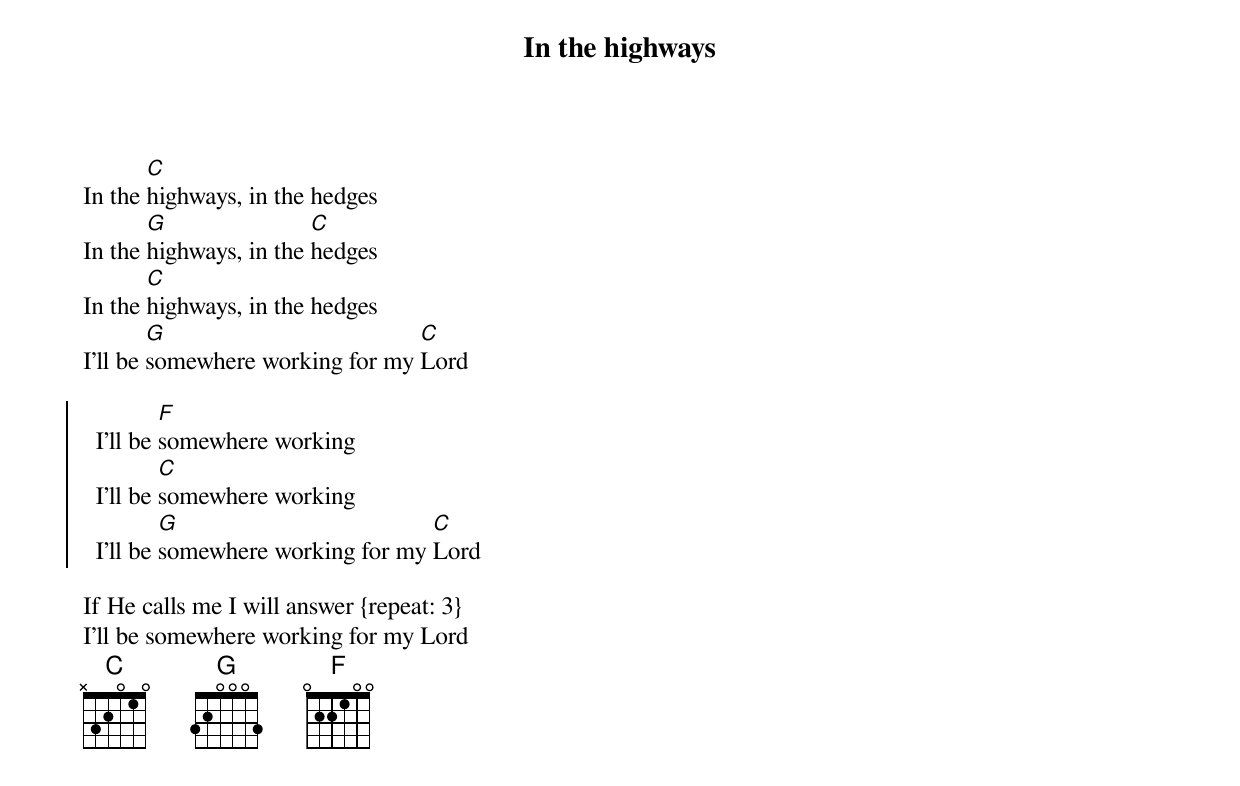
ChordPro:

{title: In the highways}
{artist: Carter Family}
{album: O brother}
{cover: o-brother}
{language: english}
{columns: 2}
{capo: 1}
{define: C frets X 3 2 0 1 0}
{define: G frets 3 2 0 0 0 3}
{define: F base-fret 1 frets 0 2 2 1 0 0}

In the [C]highways, in the hedges
In the [G]highways, in the [C]hedges
In the [C]highways, in the hedges
I'll be [G]somewhere working for my [C]Lord

{start_of_chorus}
  I'll be [F]somewhere working
  I'll be [C]somewhere working
  I'll be [G]somewhere working for my [C]Lord
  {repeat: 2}
{end_of_chorus}

If He calls me I will answer {repeat: 3}
I'll be somewhere working for my Lord
